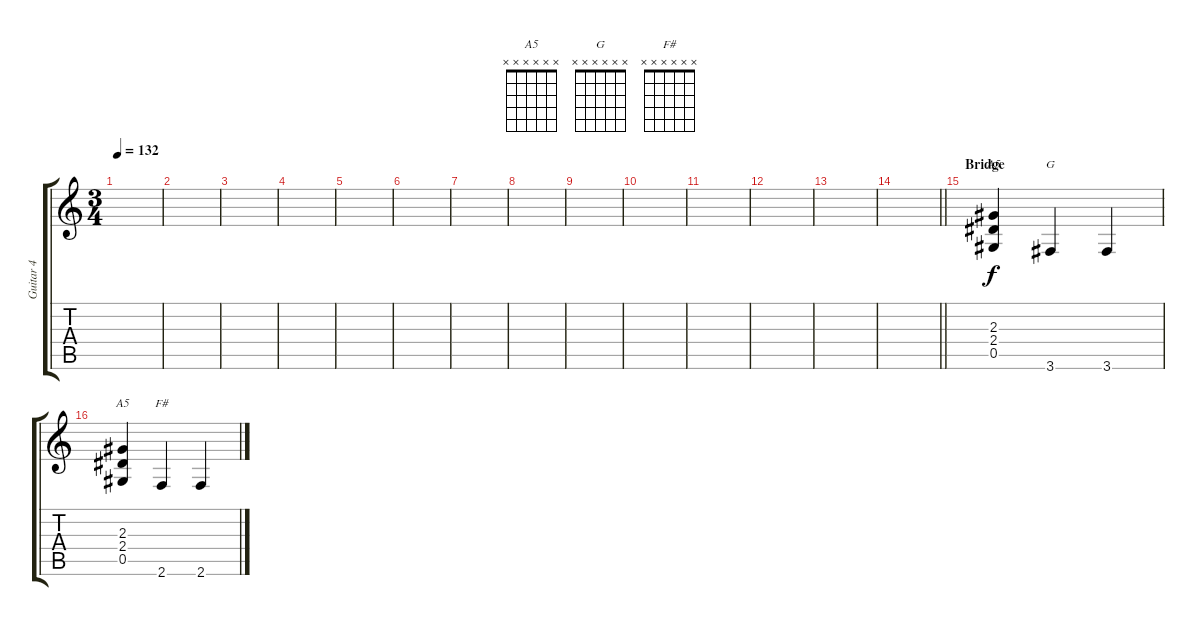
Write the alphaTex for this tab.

\track ("Guitar 4" "Guitar 4") {instrument electricguitarclean}
\staff {score tabs}
\tuning (Eb4 Bb3 Gb3 Db3 Ab2 Eb2) {hide}
\chord ("A5" x x 2 2 0 x) {barre 2}
\chord ("G" x x x x x x)
\chord ("A5" x x x x x x)
\chord ("F#" x x x x x x)
\ts (3 4)
\tempo 132
\clef g2
\ks c
|
|
|
|
|
|
|
|
|
|
|
|
|
\barLineRight lightlight
|
\section ("" "Bridge")
(2.3 2.4 0.5).4{ch "A5"} 3.6.4{ch "G"} 3.6.4 |
(2.3 2.4 0.5).4{ch "A5"} 2.6.4{ch "F#"} 2.6.4
